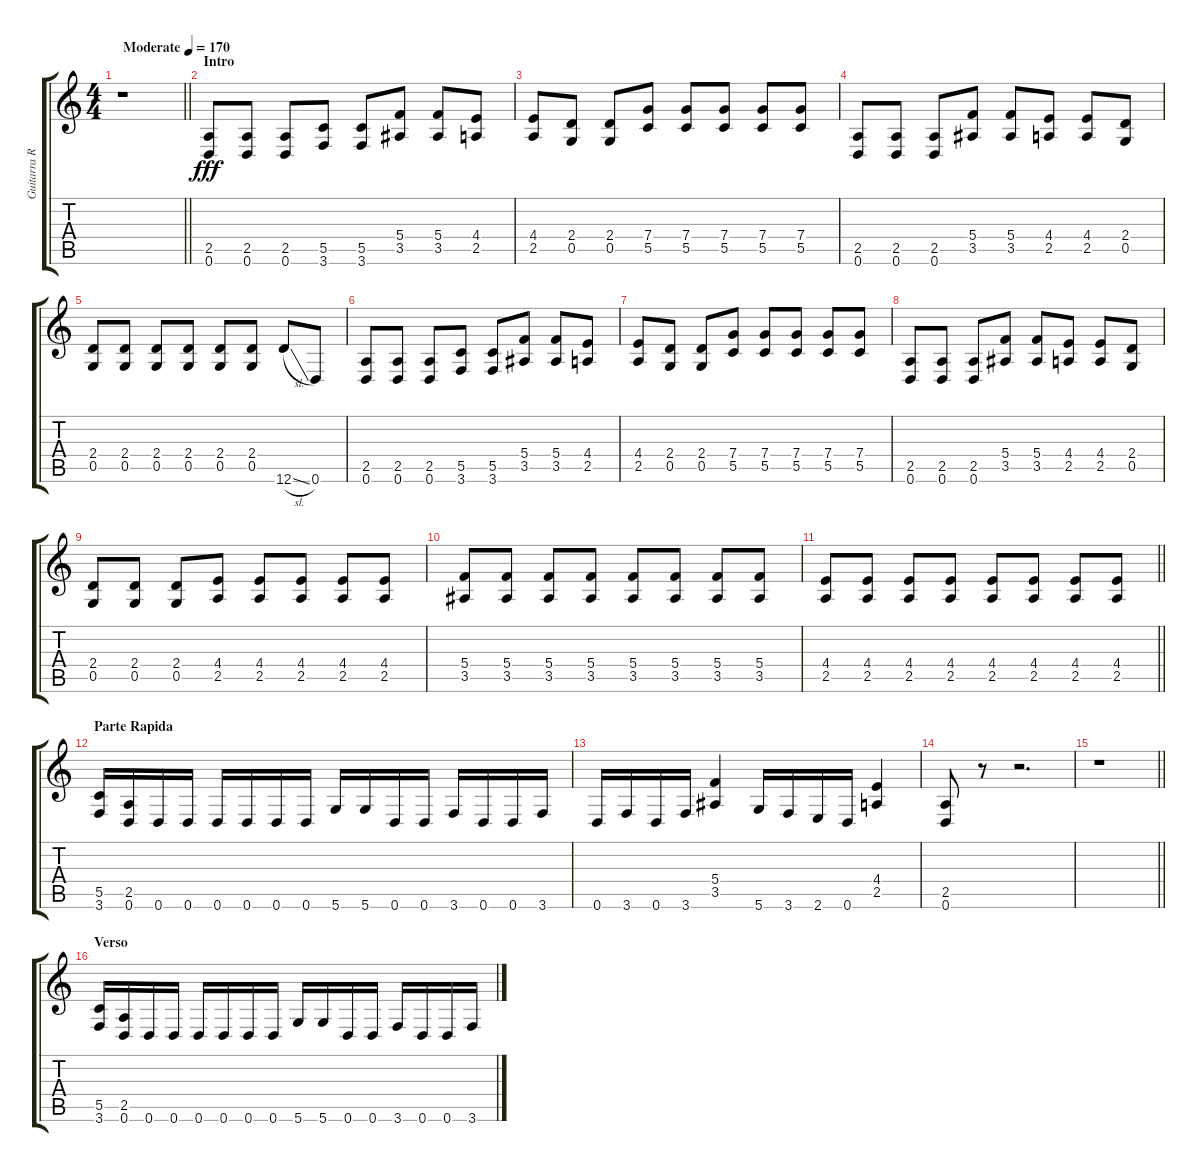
\track ("Guitarra Ritmica" "Guitarra R") {instrument overdrivenguitar}
\staff {score tabs}
\tuning (D4 A3 F3 C3 G2 D2) {hide}
\ts (4 4)
\tempo (170 "Moderate")
\clef g2
\barLineRight lightlight
\ks c
r.1{dy fff instrument overdrivenguitar} |
\section ("" "Intro")
(2.5 0.6).8 (2.5 0.6).8 (2.5 0.6).8 (5.5 3.6).8 (5.5 3.6).8 (5.4 3.5).8 (5.4 3.5).8 (4.4 2.5).8 |
(4.4 2.5).8 (2.4 0.5).8 (2.4 0.5).8 (7.4 5.5).8 (7.4 5.5).8 (7.4 5.5).8 (7.4 5.5).8 (7.4 5.5).8 |
(2.5 0.6).8 (2.5 0.6).8 (2.5 0.6).8 (5.4 3.5).8 (5.4 3.5).8 (4.4 2.5).8 (4.4 2.5).8 (2.4 0.5).8 |
(2.4 0.5).8 (2.4 0.5).8 (2.4 0.5).8 (2.4 0.5).8 (2.4 0.5).8 (2.4 0.5).8 12.6{sl}.8 0.6.8 |
(2.5 0.6).8 (2.5 0.6).8 (2.5 0.6).8 (5.5 3.6).8 (5.5 3.6).8 (5.4 3.5).8 (5.4 3.5).8 (4.4 2.5).8 |
(4.4 2.5).8 (2.4 0.5).8 (2.4 0.5).8 (7.4 5.5).8 (7.4 5.5).8 (7.4 5.5).8 (7.4 5.5).8 (7.4 5.5).8 |
(2.5 0.6).8 (2.5 0.6).8 (2.5 0.6).8 (5.4 3.5).8 (5.4 3.5).8 (4.4 2.5).8 (4.4 2.5).8 (2.4 0.5).8 |
(2.4 0.5).8 (2.4 0.5).8 (2.4 0.5).8 (4.4 2.5).8 (4.4 2.5).8 (4.4 2.5).8 (4.4 2.5).8 (4.4 2.5).8 |
(5.4 3.5).8 (5.4 3.5).8 (5.4 3.5).8 (5.4 3.5).8 (5.4 3.5).8 (5.4 3.5).8 (5.4 3.5).8 (5.4 3.5).8 |
\barLineRight lightlight
(4.4 2.5).8 (4.4 2.5).8 (4.4 2.5).8 (4.4 2.5).8 (4.4 2.5).8 (4.4 2.5).8 (4.4 2.5).8 (4.4 2.5).8 |
\section ("" "Parte Rapida")
(5.5 3.6).16 (2.5 0.6).16 0.6.16 0.6.16 0.6.16 0.6.16 0.6.16 0.6.16 5.6.16 5.6.16 0.6.16 0.6.16 3.6.16 0.6.16 0.6.16 3.6.16 |
0.6.16 3.6.16 0.6.16 3.6.16 (5.4 3.5).4 5.6.16 3.6.16 2.6.16 0.6.16 (4.4 2.5).4 |
(2.5 0.6).8 r.8 r.2{d} |
\barLineRight lightlight
r.1 |
\section ("" "Verso")
(5.5 3.6).16 (2.5 0.6).16 0.6.16 0.6.16 0.6.16 0.6.16 0.6.16 0.6.16 5.6.16 5.6.16 0.6.16 0.6.16 3.6.16 0.6.16 0.6.16 3.6.16
